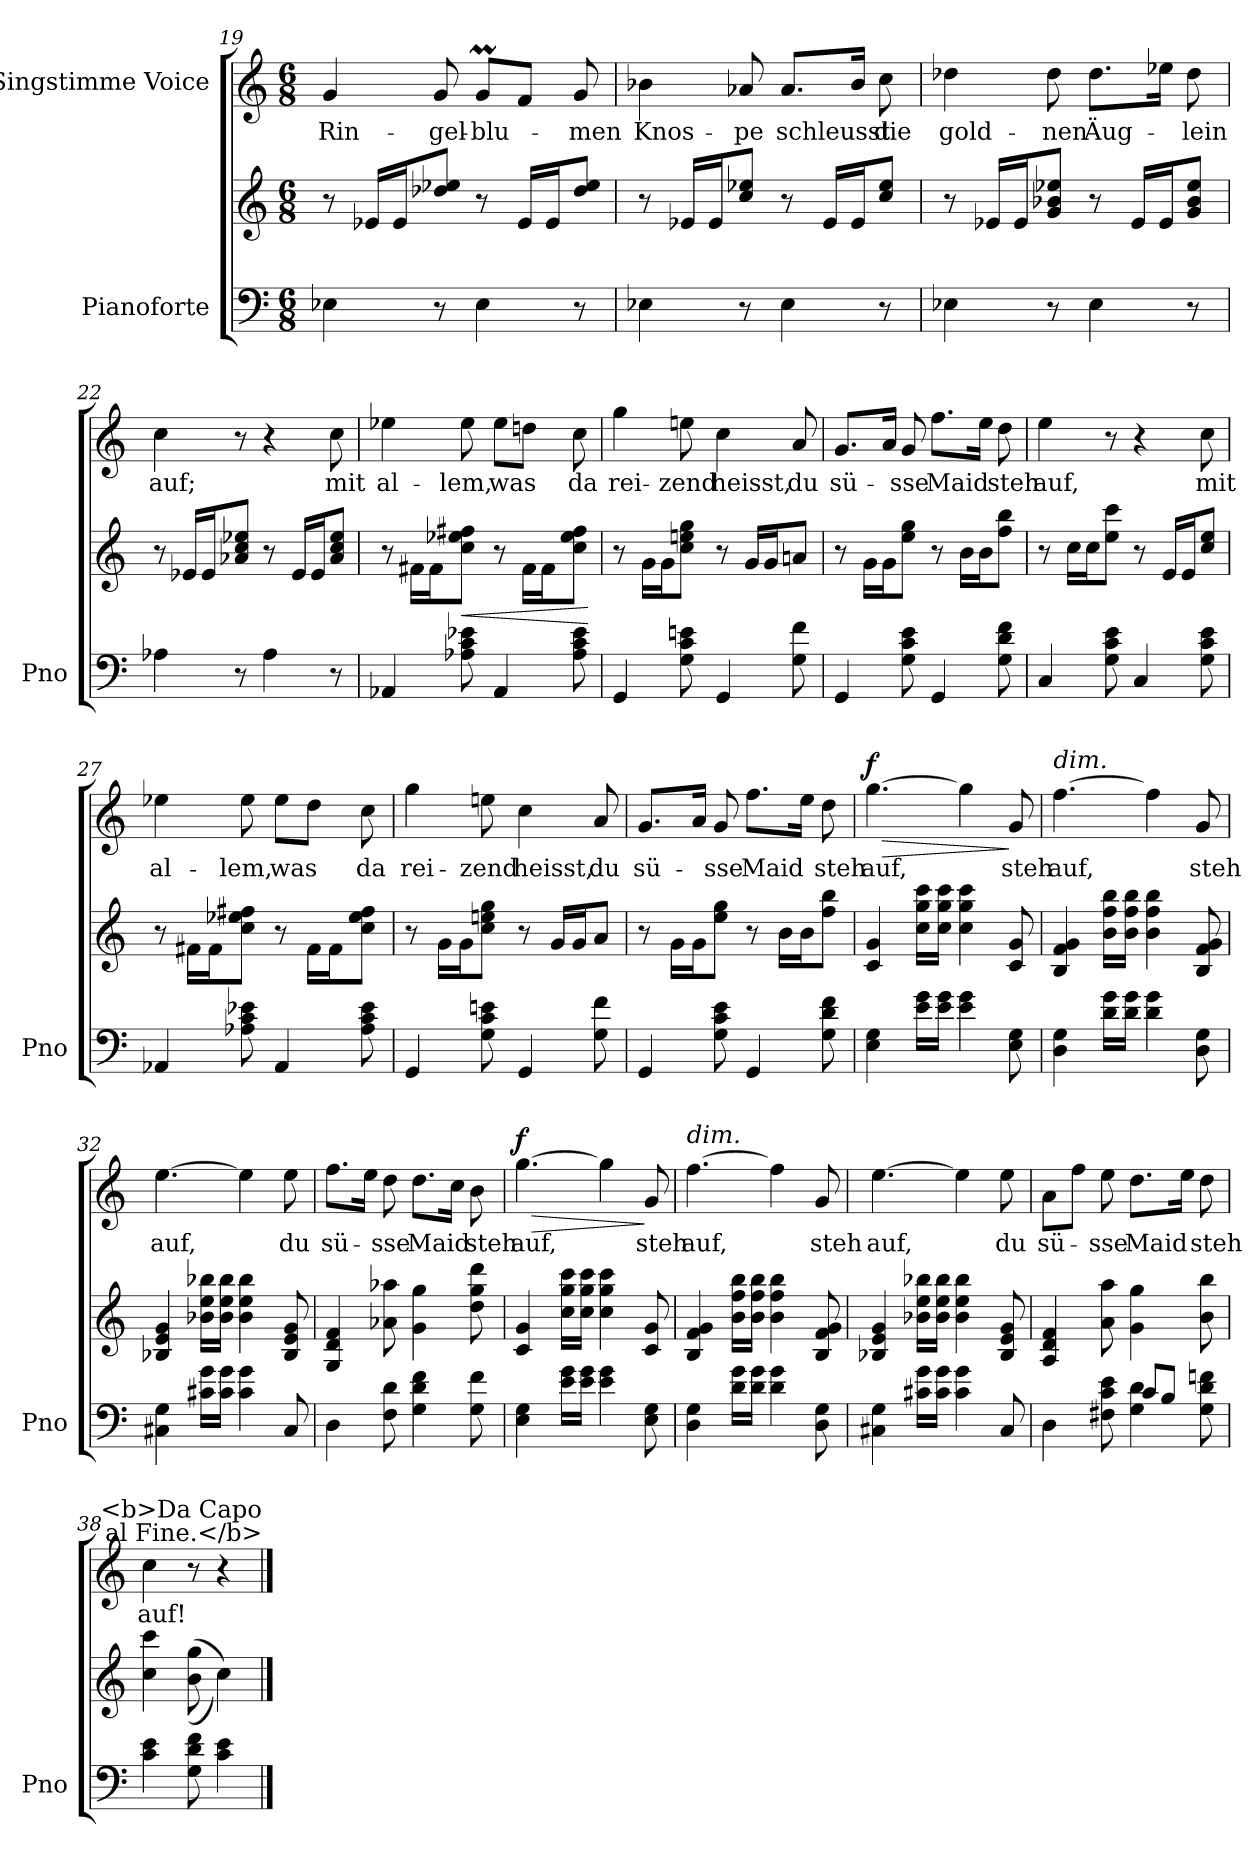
**kern	**kern	**dynam	**kern	**text	**dynam
*part2	*part2	*part2	*part1	*part1	*part1
*staff3	*staff2	*staff2/3	*staff1	*staff1	*staff1
*I"Pianoforte	*	*	*I"Singstimme Voice	*	*
*I'Pno	*	*	*	*	*
*clefF4	*clefG2	*	*clefG2	*	*
*k[]	*k[]	*	*k[]	*	*
*M6/8	*M6/8	*	*M6/8	*	*
=19	=19	=19	=19	=19	=19
!	!	!	!	!LO:LY:b	!
4E-X\	8r	.	4g/	Rin-	.
.	16e-X/LL	.	.	.	.
.	16e-/J	.	.	.	.
!	!	!	!	!LO:LY:b	!
8r	8dd-X/ 8ee-X/J	.	8g/	-gel-	.
!	!	!	!	!LO:LY:b	!
4E-\	8r	.	8gM/L	-blu-	.
.	16e-/LL	.	8f/J	.	.
.	16e-/J	.	.	.	.
!	!	!	!	!LO:LY:b	!
8r	8dd-/ 8ee-/J	.	8g/	-men	.
=20	=20	=20	=20	=20	=20
!	!	!	!	!LO:LY:b	!
4E-X\	8r	.	4b-X\	Knos-	.
.	16e-X/LL	.	.	.	.
.	16e-/J	.	.	.	.
!	!	!	!	!LO:LY:b	!
8r	8cc/ 8ee-X/J	.	8a-X/	-pe	.
!	!	!	!	!LO:LY:b	!
4E-\	8r	.	8.a-/L	schleusst	.
.	16e-/LL	.	.	.	.
.	16e-/J	.	16b-/Jk	.	.
!	!	!	!	!LO:LY:b	!
8r	8cc/ 8ee-/J	.	8cc\	die	.
!!LO:LB:g=z
=21	=21	=21	=21	=21	=21
!	!	!	!	!LO:LY:b	!
4E-X\	8r	.	4dd-X\	gold-	.
.	16e-X/LL	.	.	.	.
.	16e-/J	.	.	.	.
!	!	!	!	!LO:LY:b	!
8r	8g/ 8b-X/ 8ee-X/J	.	8dd-\	-nen	.
!	!	!	!	!LO:LY:b	!
4E-\	8r	.	8.dd-\L	Äug-	.
.	16e-/LL	.	.	.	.
.	16e-/J	.	16ee-X\Jk	.	.
!	!	!	!	!LO:LY:b	!
8r	8g/ 8b-/ 8ee-/J	.	8dd-\	-lein	.
=22	=22	=22	=22	=22	=22
!	!	!	!	!LO:LY:b	!
4A-X\	8r	.	4cc\	auf;	.
.	16e-X/LL	.	.	.	.
.	16e-/J	.	.	.	.
8r	8a-X/ 8cc/ 8ee-X/J	.	8r	.	.
4A-\	8r	.	4r	.	.
.	16e-/LL	.	.	.	.
.	16e-/J	.	.	.	.
!	!	!	!	!LO:LY:b	!
8r	8a-/ 8cc/ 8ee-/J	.	8cc\	mit	.
=23	=23	=23	=23	=23	=23
!	!	!	!	!LO:LY:b	!
4AA-X/	8r	.	4ee-X\	al-	.
.	16f#X\LL	.	.	.	.
.	16f#\J	.	.	.	.
!	!	!LO:HP:b	!	!LO:LY:b	!
8A-X\ 8c\ 8e-X\	8cc\ 8ee-X\ 8ff#X\J	<	8ee-\	-lem,	.
!	!	!	!	!LO:LY:b	!
4AA-/	8r	.	8ee-\L	was	.
.	16f#\LL	.	8ddn\J	.	.
.	16f#\J	.	.	.	.
!	!	!	!	!LO:LY:b	!
8A-\ 8c\ 8e-\	8cc\ 8ee-\ 8ff#\J	.	8cc\	da	.
.	.	[	.	.	.
=24	=24	=24	=24	=24	=24
!	!	!	!	!LO:LY:b	!
4GG/	8r	.	4gg\	rei-	.
.	16g\LL	.	.	.	.
.	16g\J	.	.	.	.
!	!	!	!	!LO:LY:b	!
8G\ 8c\ 8en\	8cc\ 8een\ 8gg\J	.	8een\	-zend	.
!	!	!	!	!LO:LY:b	!
4GG/	8r	.	4cc\	heisst,	.
.	16g/LL	.	.	.	.
.	16g/J	.	.	.	.
!	!	!	!	!LO:LY:b	!
8G\ 8f\	8an/J	.	8a/	du	.
!!LO:LB:g=z
=25	=25	=25	=25	=25	=25
!	!	!	!	!LO:LY:b	!
4GG/	8r	.	8.g/L	sü-	.
.	16g\LL	.	.	.	.
.	16g\J	.	16a/Jk	.	.
!	!	!	!	!LO:LY:b	!
8G\ 8c\ 8e\	8ee\ 8gg\J	.	8g/	-sse	.
!	!	!	!	!LO:LY:b	!
4GG/	8r	.	8.ff\L	Maid	.
.	16b\LL	.	.	.	.
.	16b\J	.	16ee\Jk	.	.
!	!	!	!	!LO:LY:b	!
8G\ 8d\ 8f\	8ff\ 8bb\J	.	8dd\	steh	.
=26	=26	=26	=26	=26	=26
!	!	!	!	!LO:LY:b	!
4C/	8r	.	4ee\	auf,	.
.	16cc\LL	.	.	.	.
.	16cc\J	.	.	.	.
8G\ 8c\ 8e\	8ee\ 8ccc\J	.	8r	.	.
4C/	8r	.	4r	.	.
.	16e/LL	.	.	.	.
.	16e/J	.	.	.	.
!	!	!	!	!LO:LY:b	!
8G\ 8c\ 8e\	8cc/ 8ee/J	.	8cc\	mit	.
=27	=27	=27	=27	=27	=27
!	!	!	!	!LO:LY:b	!
4AA-X/	8r	.	4ee-X\	al-	.
.	16f#X\LL	.	.	.	.
.	16f#\J	.	.	.	.
!	!	!	!	!LO:LY:b	!
8A-X\ 8c\ 8e-X\	8cc\ 8ee-X\ 8ff#X\J	.	8ee-\	-lem,	.
!	!	!	!	!LO:LY:b	!
4AA-/	8r	.	8ee-\L	was	.
.	16f#\LL	.	8dd\J	.	.
.	16f#\J	.	.	.	.
!	!	!	!	!LO:LY:b	!
8A-\ 8c\ 8e-\	8cc\ 8ee-\ 8ff#\J	.	8cc\	da	.
=28	=28	=28	=28	=28	=28
!	!	!	!	!LO:LY:b	!
4GG/	8r	.	4gg\	rei-	.
.	16g\LL	.	.	.	.
.	16g\J	.	.	.	.
!	!	!	!	!LO:LY:b	!
8G\ 8c\ 8en\	8cc\ 8een\ 8gg\J	.	8een\	-zend	.
!	!	!	!	!LO:LY:b	!
4GG/	8r	.	4cc\	heisst,	.
.	16g/LL	.	.	.	.
.	16g/J	.	.	.	.
!	!	!	!	!LO:LY:b	!
8G\ 8f\	8a/J	.	8a/	du	.
!!LO:LB:g=z
=29	=29	=29	=29	=29	=29
!	!	!	!	!LO:LY:b	!
4GG/	8r	.	8.g/L	sü-	.
.	16g\LL	.	.	.	.
.	16g\J	.	16a/Jk	.	.
!	!	!	!	!LO:LY:b	!
8G\ 8c\ 8e\	8ee\ 8gg\J	.	8g/	-sse	.
!	!	!	!	!LO:LY:b	!
4GG/	8r	.	8.ff\L	Maid	.
.	16b\LL	.	.	.	.
.	16b\J	.	16ee\Jk	.	.
!	!	!	!	!LO:LY:b	!
8G\ 8d\ 8f\	8ff\ 8bb\J	.	8dd\	steh	.
=30	=30	=30	=30	=30	=30
!	!	!	!	!LO:LY:b	!LO:HP:b
!	!	!	!	!	!LO:DY:n=1:a
4E\ 4G\	4c/ 4g/	.	[4.gg\	auf,	> f
16e\ 16g\LL	16cc\ 16gg\ 16ccc\LL	.	.	.	.
16e\ 16g\JJ	16cc\ 16gg\ 16ccc\JJ	.	.	.	.
4e\ 4g\	4cc\ 4gg\ 4ccc\	.	4gg\]	.	.
!	!	!	!	!LO:LY:b	!
8E\ 8G\	8c/ 8g/	.	8g/	steh	]
=31	=31	=31	=31	=31	=31
!	!	!	!LO:TX:a:i:t=dim.	!	!
!	!	!	!	!LO:LY:b	!
4D\ 4G\	4B/ 4f/ 4g/	.	[4.ff\	auf,	.
16d\ 16g\LL	16b\ 16ff\ 16bb\LL	.	.	.	.
16d\ 16g\JJ	16b\ 16ff\ 16bb\JJ	.	.	.	.
4d\ 4g\	4b\ 4ff\ 4bb\	.	4ff\]	.	.
!	!	!	!	!LO:LY:b	!
8D\ 8G\	8B/ 8f/ 8g/	.	8g/	steh	.
=32	=32	=32	=32	=32	=32
!	!	!	!	!LO:LY:b	!
4C#X\ 4G\	4B-X/ 4e/ 4g/	.	[4.ee\	auf,	.
16c#X\ 16g\LL	16b-X\ 16ee\ 16bb-X\LL	.	.	.	.
16c#\ 16g\JJ	16b-\ 16ee\ 16bb-\JJ	.	.	.	.
4c#\ 4g\	4b-\ 4ee\ 4bb-\	.	4ee\]	.	.
!	!	!	!	!LO:LY:b	!
8C#/	8B-/ 8e/ 8g/	.	8ee\	du	.
=33	=33	=33	=33	=33	=33
!	!	!	!	!LO:LY:b	!
4D\	4G/ 4d/ 4f/	.	8.ff\L	sü-	.
.	.	.	16ee\Jk	.	.
!	!	!	!	!LO:LY:b	!
8F\ 8d\	8a-X\ 8aa-X\	.	8dd\	-sse	.
!	!	!	!	!LO:LY:b	!
4G\ 4d\ 4f\	4g\ 4gg\	.	8.dd\L	Maid	.
.	.	.	16cc\Jk	.	.
!	!	!	!	!LO:LY:b	!
8G\ 8f\	8dd\ 8gg\ 8ddd\	.	8b\	steh	.
!!LO:LB:g=z
=34	=34	=34	=34	=34	=34
!	!	!	!	!LO:LY:b	!LO:HP:b
!	!	!	!	!	!LO:DY:n=1:a
4E\ 4G\	4c/ 4g/	.	[4.gg\	auf,	> f
16e\ 16g\LL	16cc\ 16gg\ 16ccc\LL	.	.	.	.
16e\ 16g\JJ	16cc\ 16gg\ 16ccc\JJ	.	.	.	.
4e\ 4g\	4cc\ 4gg\ 4ccc\	.	4gg\]	.	.
!	!	!	!	!LO:LY:b	!
8E\ 8G\	8c/ 8g/	.	8g/	steh	]
=35	=35	=35	=35	=35	=35
!	!	!	!LO:TX:a:i:t=dim.	!	!
!	!	!	!	!LO:LY:b	!
4D\ 4G\	4B/ 4f/ 4g/	.	[4.ff\	auf,	.
16d\ 16g\LL	16b\ 16ff\ 16bb\LL	.	.	.	.
16d\ 16g\JJ	16b\ 16ff\ 16bb\JJ	.	.	.	.
4d\ 4g\	4b\ 4ff\ 4bb\	.	4ff\]	.	.
!	!	!	!	!LO:LY:b	!
8D\ 8G\	8B/ 8f/ 8g/	.	8g/	steh	.
=36	=36	=36	=36	=36	=36
!	!	!	!	!LO:LY:b	!
4C#X\ 4G\	4B-X/ 4e/ 4g/	.	[4.ee\	auf,	.
16c#X\ 16g\LL	16b-X\ 16ee\ 16bb-X\LL	.	.	.	.
16c#\ 16g\JJ	16b-\ 16ee\ 16bb-\JJ	.	.	.	.
4c#\ 4g\	4b-\ 4ee\ 4bb-\	.	4ee\]	.	.
!	!	!	!	!LO:LY:b	!
8C#/	8B-/ 8e/ 8g/	.	8ee\	du	.
=37	=37	=37	=37	=37	=37
*^	*	*	*	*	*
!	!	!	!	!	!LO:LY:b	!
4D\	4.ryy	4A/ 4d/ 4f/	.	8a\L	sü-	.
.	.	.	.	8ff\J	.	.
!	!	!	!	!	!LO:LY:b	!
8F#X\ 8c\ 8e\	.	8a\ 8aa\	.	8ee\	-sse	.
!	!	!	!	!	!LO:LY:b	!
4G\ 4d\	8c/L	4g\ 4gg\	.	8.dd\L	Maid	.
.	8B/J	.	.	.	.	.
.	.	.	.	16ee\Jk	.	.
!	!	!	!	!	!LO:LY:b	!
8G\ 8d\ 8fn\	8ryy	8b\ 8bb\	.	8dd\	steh	.
=38	=38	=38	=38	=38	=38	=38
!	!	!	!	!	!LO:LY:b	!
*v	*v	*	*	*	*	*
4c\ 4e\	4cc\ 4ccc\	.	4cc\	auf!	.
8G\ 8d\ 8f\	(<(8b\ 8gg\	.	8r	.	.
4c\ 4e\	4cc\))	.	4r	.	.
!	!	!	!LO:TX:a:t=<b>Da Capo\nal Fine.</b>	!	!
==	==	==	==	==	==
*-	*-	*-	*-	*-	*-
